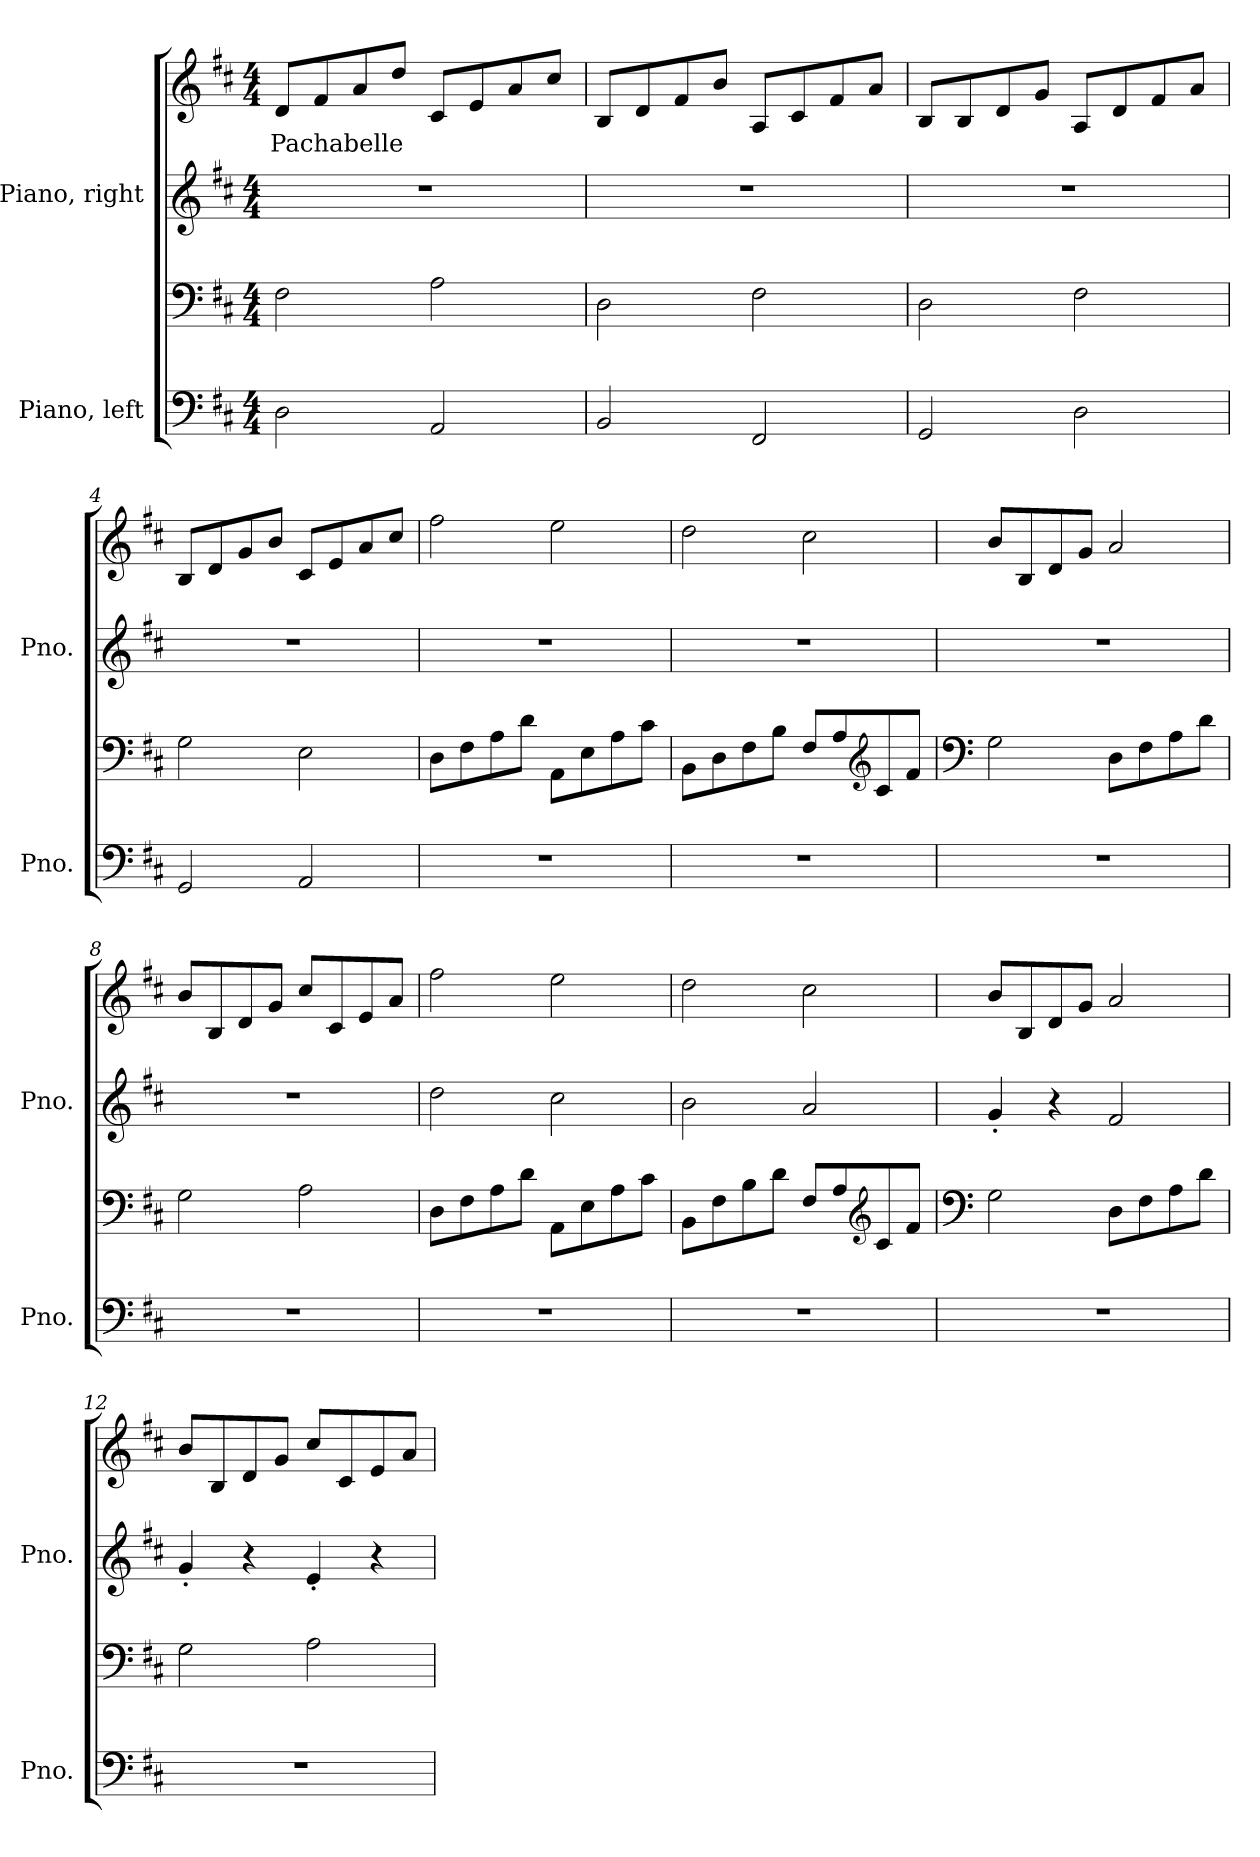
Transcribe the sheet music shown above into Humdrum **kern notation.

**kern	**kern	**kern	**kern	**text
*part2	*part2	*part1	*part1	*part1
*staff4	*staff3	*staff2	*staff1	*staff1
*I"Piano, left	*	*I"Piano, right	*	*
*I'Pno.	*	*I'Pno.	*	*
*clefF4	*clefF4	*clefG2	*clefG2	*
*k[f#c#]	*k[f#c#]	*k[f#c#]	*k[f#c#]	*
*M4/4	*M4/4	*M4/4	*M4/4	*
*MM80	*MM80	*MM80	*MM80	*
=1	=1	=1	=1	=1
!	!	!	!	!LO:LY:b
2D\	2F#\	1r	8d/L	Pachabelle
.	.	.	8f#/	.
.	.	.	8a/	.
.	.	.	8dd/J	.
2AA/	2A\	.	8c#/L	.
.	.	.	8e/	.
.	.	.	8a/	.
.	.	.	8cc#/J	.
=2	=2	=2	=2	=2
2BB/	2D\	1r	8B/L	.
.	.	.	8d/	.
.	.	.	8f#/	.
.	.	.	8b/J	.
2FF#/	2F#\	.	8A/L	.
.	.	.	8c#/	.
.	.	.	8f#/	.
.	.	.	8a/J	.
=3	=3	=3	=3	=3
2GG/	2D\	1r	8B/L	.
.	.	.	8B/	.
.	.	.	8d/	.
.	.	.	8g/J	.
2D\	2F#\	.	8A/L	.
.	.	.	8d/	.
.	.	.	8f#/	.
.	.	.	8a/J	.
!!LO:LB:g=z
=4	=4	=4	=4	=4
2GG/	2G\	1r	8B/L	.
.	.	.	8d/	.
.	.	.	8g/	.
.	.	.	8b/J	.
2AA/	2E\	.	8c#/L	.
.	.	.	8e/	.
.	.	.	8a/	.
.	.	.	8cc#/J	.
=5	=5	=5	=5	=5
1r	8D\L	1r	2ff#\	.
.	8F#\	.	.	.
.	8A\	.	.	.
.	8d\J	.	.	.
.	8AA\L	.	2ee\	.
.	8E\	.	.	.
.	8A\	.	.	.
.	8c#\J	.	.	.
=6	=6	=6	=6	=6
1r	8BB\L	1r	2dd\	.
.	8D\	.	.	.
.	8F#\	.	.	.
.	8B\J	.	.	.
.	8F#/L	.	2cc#\	.
.	8A/	.	.	.
*	*clefG2	*	*	*
.	8c#/	.	.	.
.	8f#/J	.	.	.
=7	=7	=7	=7	=7
*	*clefF4	*	*	*
1r	2G\	1r	8b/L	.
.	.	.	8B/	.
.	.	.	8d/	.
.	.	.	8g/J	.
.	8D\L	.	2a/	.
.	8F#\	.	.	.
.	8A\	.	.	.
.	8d\J	.	.	.
!!LO:LB:g=z
=8	=8	=8	=8	=8
1r	2G\	1r	8b/L	.
.	.	.	8B/	.
.	.	.	8d/	.
.	.	.	8g/J	.
.	2A\	.	8cc#/L	.
.	.	.	8c#/	.
.	.	.	8e/	.
.	.	.	8a/J	.
=9	=9	=9	=9	=9
1r	8D\L	2dd\	2ff#\	.
.	8F#\	.	.	.
.	8A\	.	.	.
.	8d\J	.	.	.
.	8AA\L	2cc#\	2ee\	.
.	8E\	.	.	.
.	8A\	.	.	.
.	8c#\J	.	.	.
=10	=10	=10	=10	=10
1r	8BB\L	2b\	2dd\	.
.	8F#\	.	.	.
.	8B\	.	.	.
.	8d\J	.	.	.
.	8F#/L	2a/	2cc#\	.
.	8A/	.	.	.
*	*clefG2	*	*	*
.	8c#/	.	.	.
.	8f#/J	.	.	.
=11	=11	=11	=11	=11
*	*clefF4	*	*	*
1r	2G\	4g'/	8b/L	.
.	.	.	8B/	.
.	.	4r	8d/	.
.	.	.	8g/J	.
.	8D\L	2f#/	2a/	.
.	8F#\	.	.	.
.	8A\	.	.	.
.	8d\J	.	.	.
!!LO:PB:g=z
=12	=12	=12	=12	=12
1r	2G\	4g'/	8b/L	.
.	.	.	8B/	.
.	.	4r	8d/	.
.	.	.	8g/J	.
.	2A\	4e'/	8cc#/L	.
.	.	.	8c#/	.
.	.	4r	8e/	.
.	.	.	8a/J	.
=	=	=	=	=
*-	*-	*-	*-	*-
